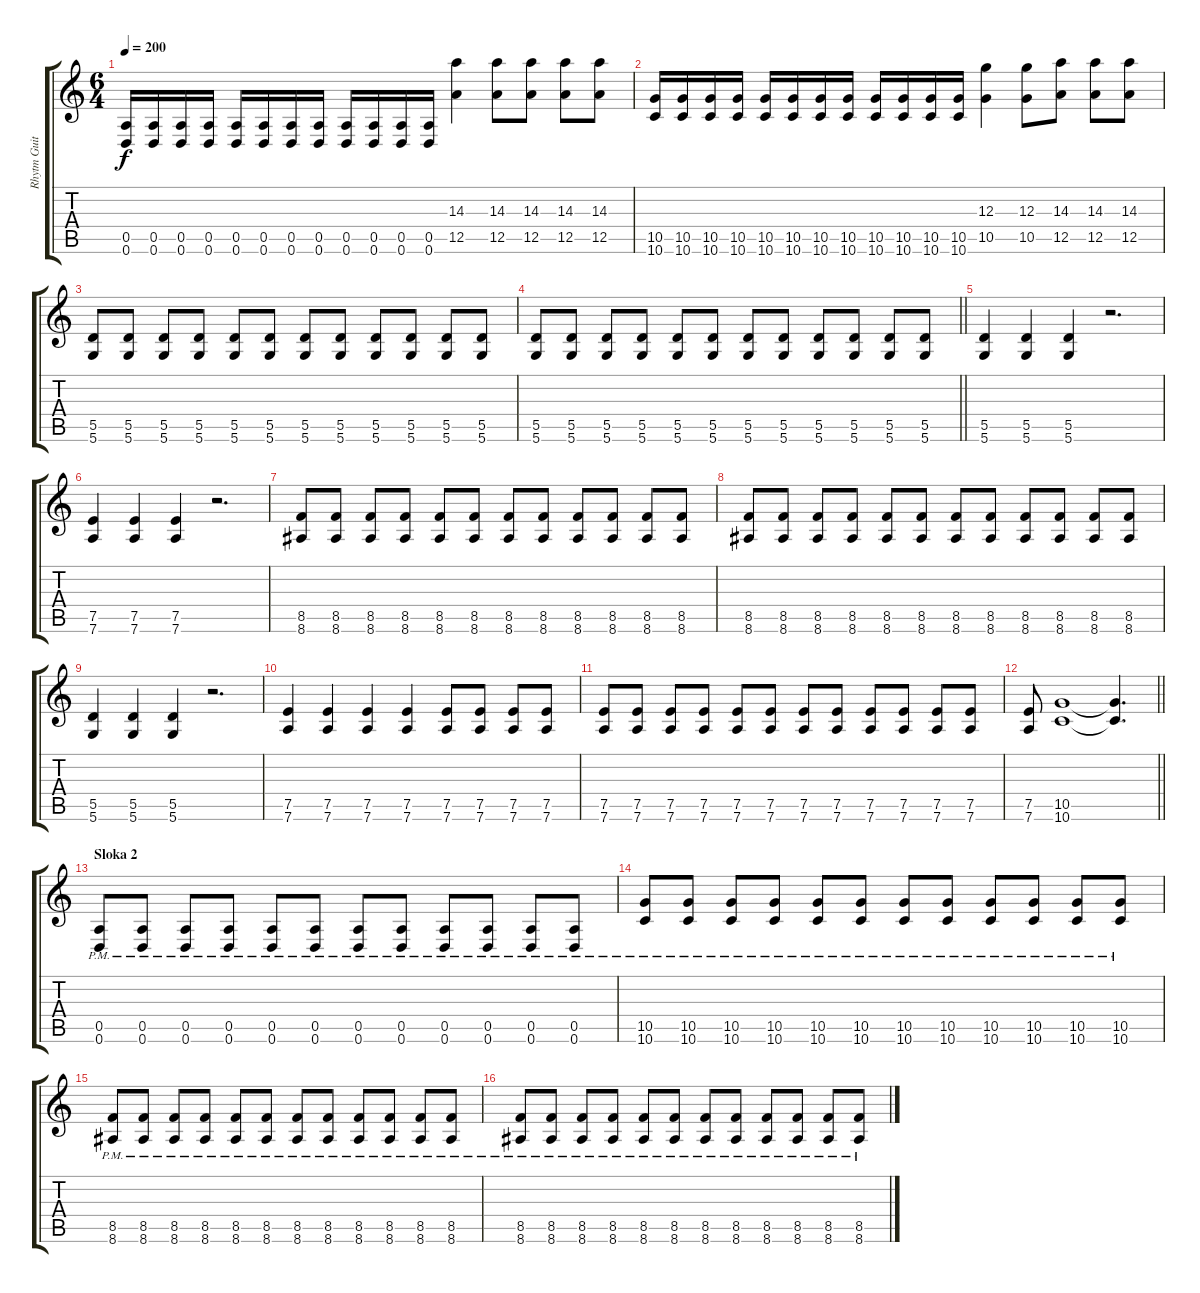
\track ("Rhytm Guitar" "Rhytm Guit") {instrument overdrivenguitar}
\staff {score tabs}
\tuning (E4 B3 G3 D3 A2 D2) {hide}
\ts (6 4)
\tempo 200
\clef g2
\ks c
(0.5 0.6).16{dy f} (0.5 0.6).16 (0.5 0.6).16 (0.5 0.6).16 (0.5 0.6).16 (0.5 0.6).16 (0.5 0.6).16 (0.5 0.6).16 (0.5 0.6).16 (0.5 0.6).16 (0.5 0.6).16 (0.5 0.6).16 (14.3 12.5).4 (14.3 12.5).8 (14.3 12.5).8 (14.3 12.5).8 (14.3 12.5).8 |
(10.5 10.6).16 (10.5 10.6).16 (10.5 10.6).16 (10.5 10.6).16 (10.5 10.6).16 (10.5 10.6).16 (10.5 10.6).16 (10.5 10.6).16 (10.5 10.6).16 (10.5 10.6).16 (10.5 10.6).16 (10.5 10.6).16 (12.3 10.5).4 (12.3 10.5).8 (14.3 12.5).8 (14.3 12.5).8 (14.3 12.5).8 |
(5.5 5.6).8 (5.5 5.6).8 (5.5 5.6).8 (5.5 5.6).8 (5.5 5.6).8 (5.5 5.6).8 (5.5 5.6).8 (5.5 5.6).8 (5.5 5.6).8 (5.5 5.6).8 (5.5 5.6).8 (5.5 5.6).8 |
\barLineRight lightlight
(5.5 5.6).8 (5.5 5.6).8 (5.5 5.6).8 (5.5 5.6).8 (5.5 5.6).8 (5.5 5.6).8 (5.5 5.6).8 (5.5 5.6).8 (5.5 5.6).8 (5.5 5.6).8 (5.5 5.6).8 (5.5 5.6).8 |
(5.5 5.6).4 (5.5 5.6).4 (5.5 5.6).4 r.2{d} |
(7.5 7.6).4 (7.5 7.6).4 (7.5 7.6).4 r.2{d} |
(8.5 8.6).8 (8.5 8.6).8 (8.5 8.6).8 (8.5 8.6).8 (8.5 8.6).8 (8.5 8.6).8 (8.5 8.6).8 (8.5 8.6).8 (8.5 8.6).8 (8.5 8.6).8 (8.5 8.6).8 (8.5 8.6).8 |
(8.5 8.6).8 (8.5 8.6).8 (8.5 8.6).8 (8.5 8.6).8 (8.5 8.6).8 (8.5 8.6).8 (8.5 8.6).8 (8.5 8.6).8 (8.5 8.6).8 (8.5 8.6).8 (8.5 8.6).8 (8.5 8.6).8 |
(5.5 5.6).4 (5.5 5.6).4 (5.5 5.6).4 r.2{d} |
(7.5 7.6).4 (7.5 7.6).4 (7.5 7.6).4 (7.5 7.6).4 (7.5 7.6).8 (7.5 7.6).8 (7.5 7.6).8 (7.5 7.6).8 |
(7.5 7.6).8 (7.5 7.6).8 (7.5 7.6).8 (7.5 7.6).8 (7.5 7.6).8 (7.5 7.6).8 (7.5 7.6).8 (7.5 7.6).8 (7.5 7.6).8 (7.5 7.6).8 (7.5 7.6).8 (7.5 7.6).8 |
\barLineRight lightlight
(7.5 7.6).8 (10.5 10.6).1 (10.5{t} 10.6{t}).4{d} |
\section ("" "Sloka 2")
(0.5{pm} 0.6{pm}).8 (0.5{pm} 0.6{pm}).8 (0.5{pm} 0.6{pm}).8 (0.5{pm} 0.6{pm}).8 (0.5{pm} 0.6{pm}).8 (0.5{pm} 0.6{pm}).8 (0.5{pm} 0.6{pm}).8 (0.5{pm} 0.6{pm}).8 (0.5{pm} 0.6{pm}).8 (0.5{pm} 0.6{pm}).8 (0.5{pm} 0.6{pm}).8 (0.5{pm} 0.6{pm}).8 |
(10.5{pm} 10.6{pm}).8 (10.5{pm} 10.6{pm}).8 (10.5{pm} 10.6{pm}).8 (10.5{pm} 10.6{pm}).8 (10.5{pm} 10.6{pm}).8 (10.5{pm} 10.6{pm}).8 (10.5{pm} 10.6{pm}).8 (10.5{pm} 10.6{pm}).8 (10.5{pm} 10.6{pm}).8 (10.5{pm} 10.6{pm}).8 (10.5{pm} 10.6{pm}).8 (10.5{pm} 10.6{pm}).8 |
(8.5{pm} 8.6{pm}).8 (8.5{pm} 8.6{pm}).8 (8.5{pm} 8.6{pm}).8 (8.5{pm} 8.6{pm}).8 (8.5{pm} 8.6{pm}).8 (8.5{pm} 8.6{pm}).8 (8.5{pm} 8.6{pm}).8 (8.5{pm} 8.6{pm}).8 (8.5{pm} 8.6{pm}).8 (8.5{pm} 8.6{pm}).8 (8.5{pm} 8.6{pm}).8 (8.5{pm} 8.6{pm}).8 |
(8.5{pm} 8.6{pm}).8 (8.5{pm} 8.6{pm}).8 (8.5{pm} 8.6{pm}).8 (8.5{pm} 8.6{pm}).8 (8.5{pm} 8.6{pm}).8 (8.5{pm} 8.6{pm}).8 (8.5{pm} 8.6{pm}).8 (8.5{pm} 8.6{pm}).8 (8.5{pm} 8.6{pm}).8 (8.5{pm} 8.6{pm}).8 (8.5{pm} 8.6{pm}).8 (8.5{pm} 8.6{pm}).8
